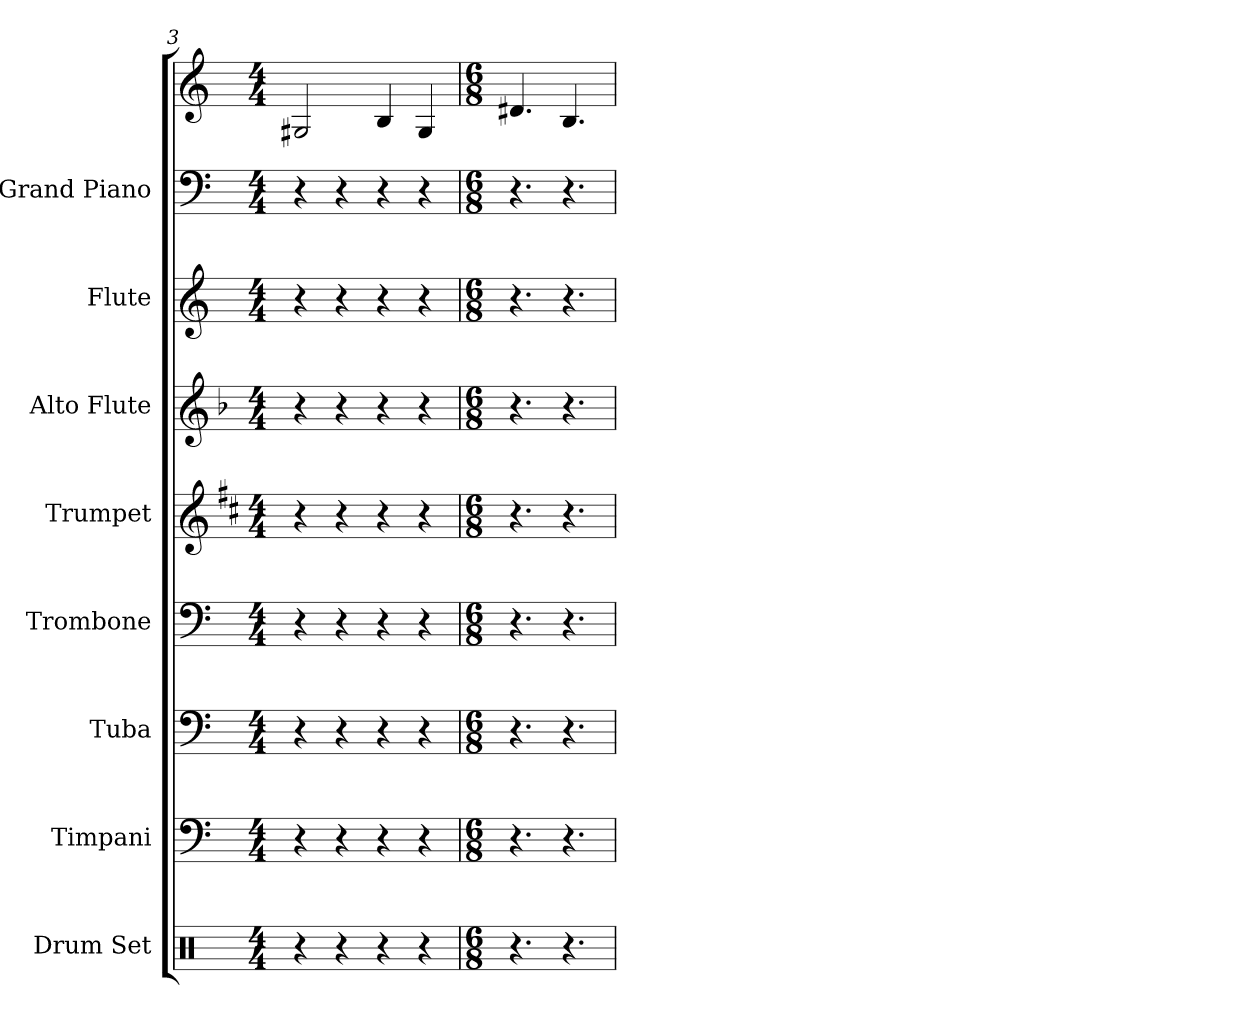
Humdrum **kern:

**kern	**kern	**kern	**kern	**kern	**kern	**kern	**kern	**kern
*part8	*part7	*part6	*part5	*part4	*part3	*part2	*part1	*part1
*staff9	*staff8	*staff7	*staff6	*staff5	*staff4	*staff3	*staff2	*staff1
*I"Drum Set	*I"Timpani	*I"Tuba	*I"Trombone	*I"Trumpet	*I"Alto Flute	*I"Flute	*I"Grand Piano	*
*I'Drs.	*I'Timp.	*I'Tba.	*I'Trb.	*I'Tpt.	*I'A. Fl.	*I'Fl.	*I'Pno.	*
*clefX	*clefF4	*clefF4	*clefF4	*clefG2	*clefG2	*clefG2	*clefF4	*clefG2
*	*	*	*	*ITrd1c2	*ITrd3c5	*	*	*
*k[]	*k[]	*k[]	*k[]	*k[]	*k[]	*k[]	*k[]	*k[]
*M4/4	*M4/4	*M4/4	*M4/4	*M4/4	*M4/4	*M4/4	*M4/4	*M4/4
=3	=3	=3	=3	=3	=3	=3	=3	=3
4r	4r	4r	4r	4r	4r	4r	4r	2G#X
4r	4r	4r	4r	4r	4r	4r	4r	.
4r	4r	4r	4r	4r	4r	4r	4r	4B
4r	4r	4r	4r	4r	4r	4r	4r	4G#
=4	=4	=4	=4	=4	=4	=4	=4	=4
*M6/8	*M6/8	*M6/8	*M6/8	*M6/8	*M6/8	*M6/8	*M6/8	*M6/8
4.r	4.r	4.r	4.r	4.r	4.r	4.r	4.r	4.d#X
4.r	4.r	4.r	4.r	4.r	4.r	4.r	4.r	4.B
=	=	=	=	=	=	=	=	=
*-	*-	*-	*-	*-	*-	*-	*-	*-
